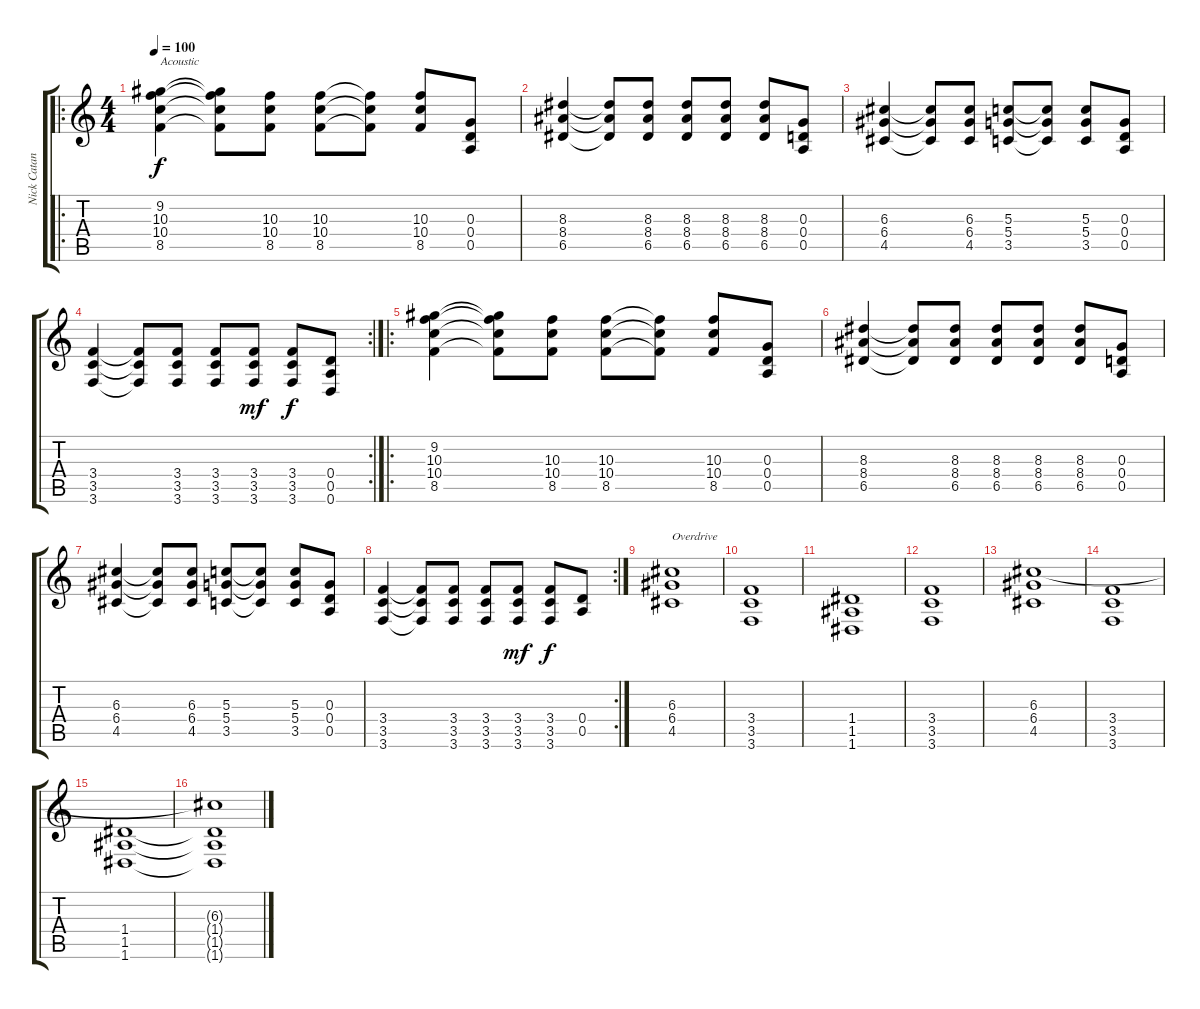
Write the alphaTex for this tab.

\track ("Nick Catanese (Rhythm)" "Nick Catan") {instrument overdrivenguitar}
\staff {score tabs}
\tuning (E4 B3 G3 D3 A2 D2) {hide}
\ro
\ts (4 4)
\tempo 100
\clef g2
\ks c
(9.2 10.3 10.4 8.5).4{txt "Acoustic" dy f instrument acousticguitarsteel} (9.2{t} 10.3{t} 10.4{t} 8.5{t}).8 (10.3 10.4 8.5).8 (10.3 10.4 8.5).8 (10.3{t} 10.4{t} 8.5{t}).8 (10.3 10.4 8.5).8 (0.3 0.4 0.5).8 |
(8.3 8.4 6.5).4 (8.3{t} 8.4{t} 6.5{t}).8 (8.3 8.4 6.5).8 (8.3 8.4 6.5).8 (8.3 8.4 6.5).8 (8.3 8.4 6.5).8 (0.3 0.4 0.5).8 |
(6.3 6.4 4.5).4 (6.3{t} 6.4{t} 4.5{t}).8 (6.3 6.4 4.5).8 (5.3 5.4 3.5).8 (5.3{t} 5.4{t} 3.5{t}).8 (5.3 5.4 3.5).8 (0.3 0.4 0.5).8 |
\rc 2
(3.4 3.5 3.6).4 (3.4{t} 3.5{t} 3.6{t}).8 (3.4 3.5 3.6).8 (3.4 3.5 3.6).8 (3.4 3.5 3.6).8{dy mf} (3.4 3.5 3.6).8{dy f} (0.4 0.5 0.6).8 |
\ro
(9.2 10.3 10.4 8.5).4{instrument acousticguitarsteel} (9.2{t} 10.3{t} 10.4{t} 8.5{t}).8 (10.3 10.4 8.5).8 (10.3 10.4 8.5).8 (10.3{t} 10.4{t} 8.5{t}).8 (10.3 10.4 8.5).8 (0.3 0.4 0.5).8 |
(8.3 8.4 6.5).4 (8.3{t} 8.4{t} 6.5{t}).8 (8.3 8.4 6.5).8 (8.3 8.4 6.5).8 (8.3 8.4 6.5).8 (8.3 8.4 6.5).8 (0.3 0.4 0.5).8 |
(6.3 6.4 4.5).4 (6.3{t} 6.4{t} 4.5{t}).8 (6.3 6.4 4.5).8 (5.3 5.4 3.5).8 (5.3{t} 5.4{t} 3.5{t}).8 (5.3 5.4 3.5).8 (0.3 0.4 0.5).8 |
\rc 2
(3.4 3.5 3.6).4 (3.4{t} 3.5{t} 3.6{t}).8 (3.4 3.5 3.6).8 (3.4 3.5 3.6).8 (3.4 3.5 3.6).8{dy mf} (3.4 3.5 3.6).8{dy f} (0.4 0.5).8 |
(6.3 6.4 4.5).1{txt "Overdrive" volume 16 instrument overdrivenguitar} |
(3.4 3.5 3.6).1 |
(1.4 1.5 1.6).1 |
(3.4 3.5 3.6).1 |
(6.3 6.4 4.5).1 |
(3.4 3.5 3.6).1 |
(1.4 1.5 1.6).1 |
(6.3{t} 1.4{t} 1.5{t} 1.6{t}).1
